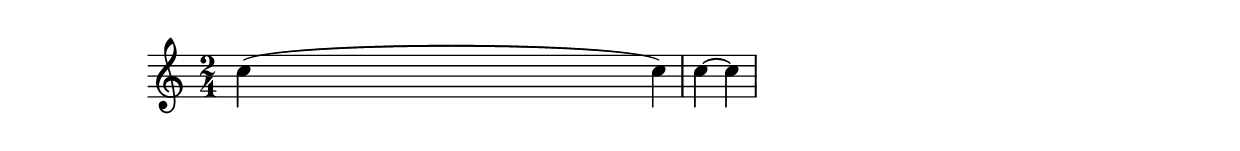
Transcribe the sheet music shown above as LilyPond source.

%%  Do not edit this file; it is auto-generated from LSR!
\version "2.10.12"

\header { texidoc = "
By setting the minimum length of a slur, notes are more separated.  
" }

\score{
	\relative c''{
		\time 2/4
		\override Slur  #'minimum-length = #40
		c(c)
		c~c\break
		}
}


